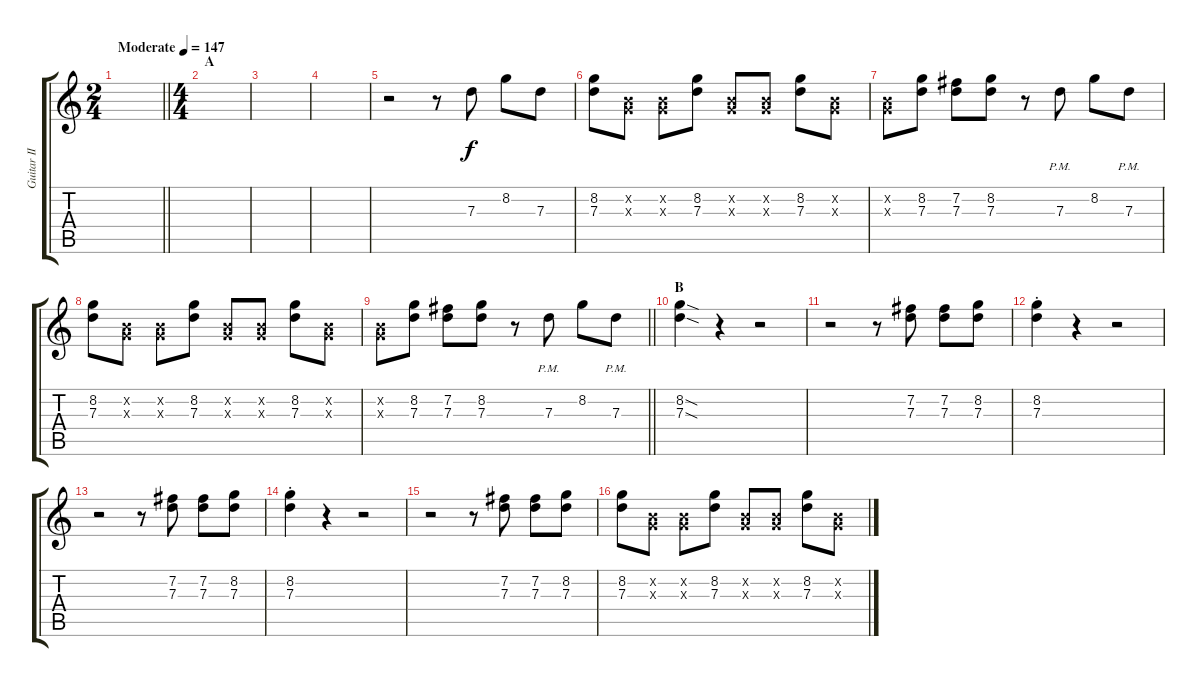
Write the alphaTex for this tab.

\track ("Guitar II - Kita" "Guitar II ") {instrument overdrivenguitar}
\staff {score tabs}
\tuning (E4 B3 G3 D3 A2 E2) {hide}
\ts (2 4)
\tempo (147 "Moderate")
\clef g2
\barLineRight lightlight
\ks c
|
\ts (4 4)
\section ("" "A")
|
|
|
r.2 r.8 7.3.8 8.2.8 7.3.8 |
(8.2 7.3).8 (0.2{x} 0.3{x}).8 (0.2{x} 0.3{x}).8 (8.2 7.3).8 (0.2{x} 0.3{x}).8 (0.2{x} 0.3{x}).8 (8.2 7.3).8 (0.2{x} 0.3{x}).8 |
(0.2{x} 0.3{x}).8 (8.2 7.3).8 (7.2 7.3).8 (8.2 7.3).8 r.8 7.3{pm}.8 8.2.8 7.3{pm}.8 |
(8.2 7.3).8 (0.2{x} 0.3{x}).8 (0.2{x} 0.3{x}).8 (8.2 7.3).8 (0.2{x} 0.3{x}).8 (0.2{x} 0.3{x}).8 (8.2 7.3).8 (0.2{x} 0.3{x}).8 |
\barLineRight lightlight
(0.2{x} 0.3{x}).8 (8.2 7.3).8 (7.2 7.3).8 (8.2 7.3).8 r.8 7.3{pm}.8 8.2.8 7.3{pm}.8 |
\section ("" "B")
(8.2{sod} 7.3{sod}).4 r.4 r.2 |
r.2 r.8 (7.2 7.3).8 (7.2 7.3).8 (8.2 7.3).8 |
(8.2{st} 7.3{st}).4 r.4 r.2 |
r.2 r.8 (7.2 7.3).8 (7.2 7.3).8 (8.2 7.3).8 |
(8.2{st} 7.3{st}).4 r.4 r.2 |
r.2 r.8 (7.2 7.3).8 (7.2 7.3).8 (8.2 7.3).8 |
(8.2 7.3).8 (0.2{x} 0.3{x}).8 (0.2{x} 0.3{x}).8 (8.2 7.3).8 (0.2{x} 0.3{x}).8 (0.2{x} 0.3{x}).8 (8.2 7.3).8 (0.2{x} 0.3{x}).8
